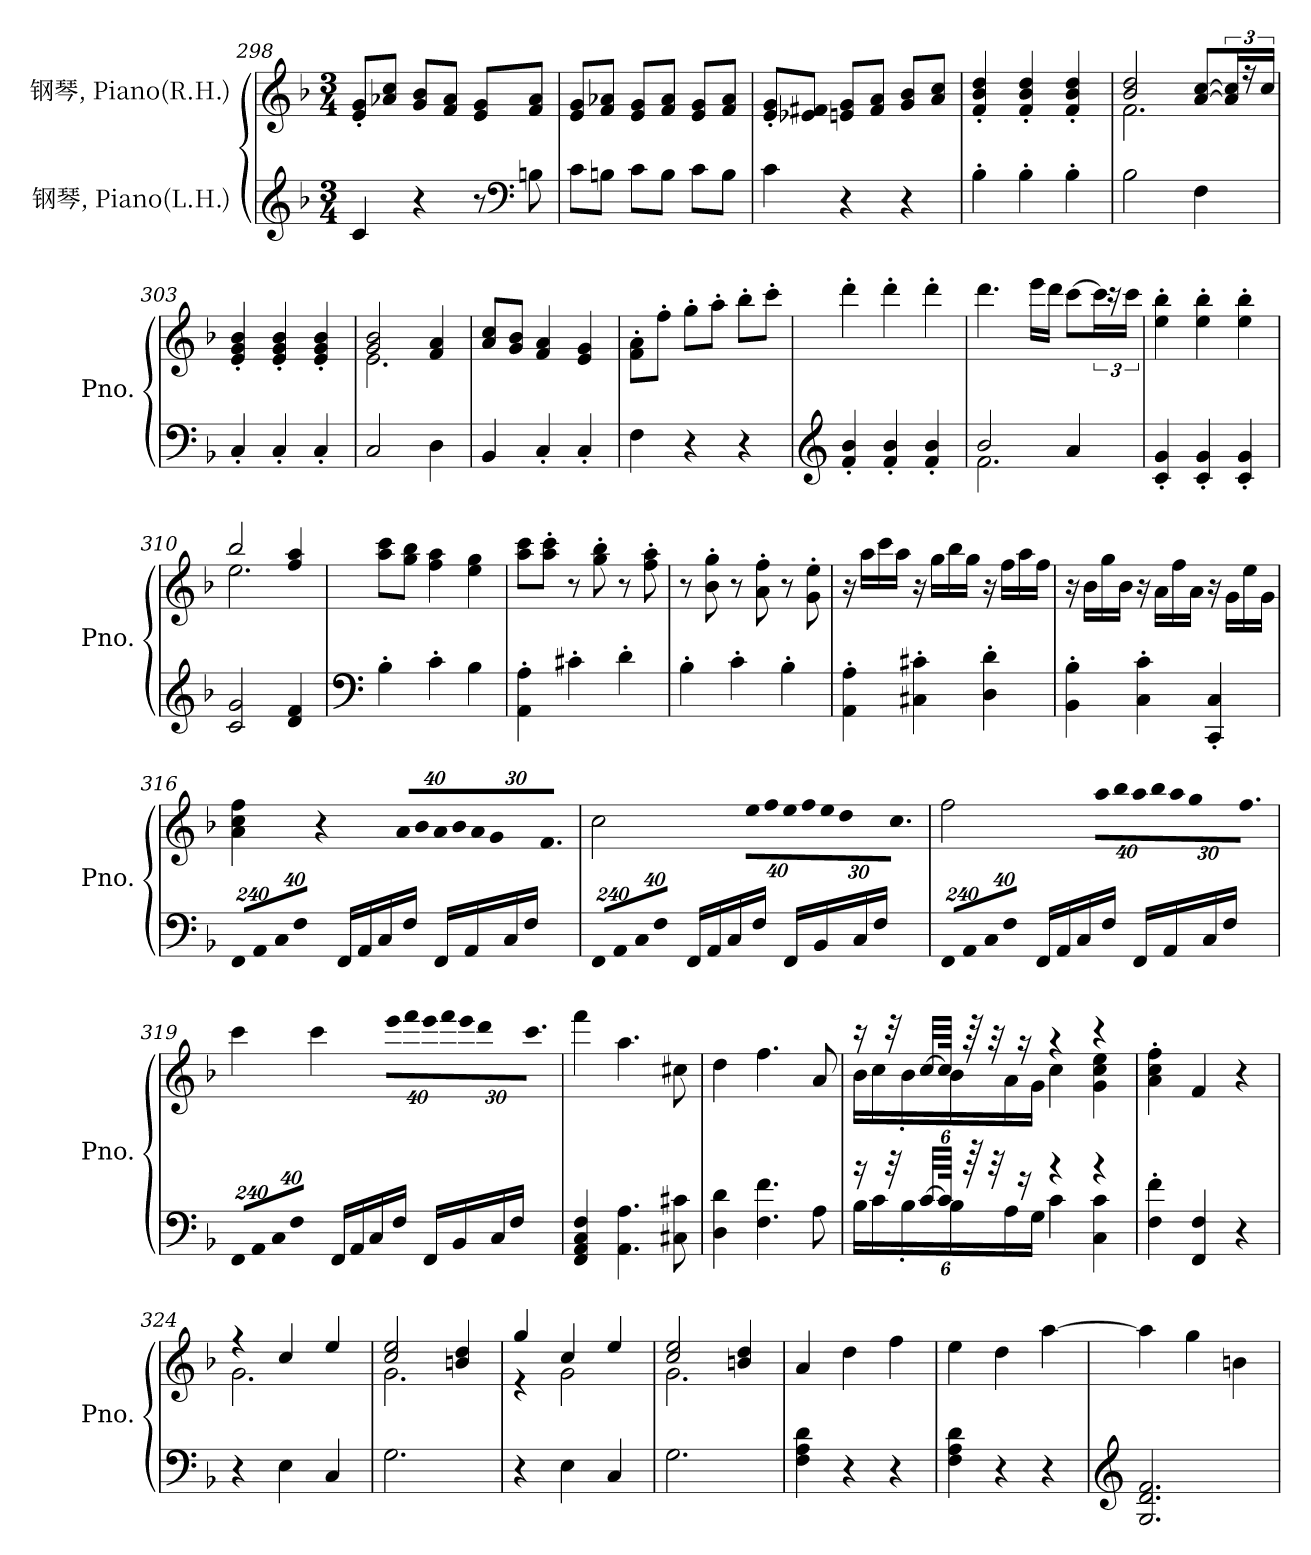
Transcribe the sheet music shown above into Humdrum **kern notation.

**kern	**kern
*part2	*part1
*staff2	*staff1
*I"钢琴, Piano(L.H.)	*I"钢琴, Piano(R.H.)
*I'Pno.	*I'Pno.
*clefG2	*clefG2
*k[b-]	*k[b-]
*M3/4	*M3/4
*MM122	*MM122
=298	=298
4c/	8e/' 8g/'L
*	*MM126
.	8a-X/ 8cc/J
*	*MM122
4r	8g/ 8b-/L
*	*MM118
.	8f/ 8a-/J
*	*MM122
8r	8e/ 8g/L
*clefF4	*
*	*MM114
8Bn\	8f/ 8a-/J
=299	=299
*	*MM118
8c\L	8e/ 8g/L
*	*MM126
8Bn\J	8f/ 8a-X/J
*	*MM122
8c\L	8e/ 8g/L
*	*MM126
8B\J	8f/ 8a-/J
*	*MM122
8c\L	8e/ 8g/L
*	*MM114
8B\J	8f/ 8a-/J
=300	=300
*	*MM98
4c\	8e/' 8g/'L
*	*MM126
.	8e-X/ 8f#X/J
*	*MM130
4r	8en/ 8g/L
*	*MM122
.	8f#/ 8a/J
*	*MM126
4r	8g/ 8b-/L
*	*MM122
.	8a/ 8cc/J
=301	=301
*	*MM114
4B-'\	4f/' 4b-/' 4dd/'
*	*MM118
4B-'\	4f/' 4b-/' 4dd/'
*	*MM108
4B-'\	4f/' 4b-/' 4dd/'
!!LO:LB:g=z
=302	=302
*	*MM118
*	*^
2B-\	2b-/ 2dd/	2.f\
*	*MM122	*
4F\	[8a/ [8cc/L	.
.	24a/] 24cc/]Jk	.
.	24r	.
*	*MM114	*
.	24cc/	.
*	*v	*v
=303	=303
*	*MM118
4C'/	4e/' 4g/' 4b-/'
*	*MM122
4C'/	4e/' 4g/' 4b-/'
*	*MM114
4C'/	4e/' 4g/' 4b-/'
=304	=304
*	*MM118
*	*^
2C/	2g/ 2b-/	2.e\
*	*MM122	*
4D\	4f/ 4a/	.
*	*v	*v
=305	=305
4BB-/	8a/ 8cc/L
*	*MM126
.	8g/ 8b-/J
*	*MM118
4C'/	4f/ 4a/
*	*MM114
4C'/	4e/ 4g/
=306	=306
*	*MM108
4F\	8f\' 8a\'L
*	*MM126
.	8ff'\J
*	*MM130
4r	8gg'\L
*	*MM122
.	8aa'\J
*	*MM118
4r	8bb-'\L
*	*MM114
.	8ccc'\J
=307	=307
*clefG2	*
4f/' 4b-/'	4ddd'\
*	*MM118
4f/' 4b-/'	4ddd'\
*	*MM108
4f/' 4b-/'	4ddd'\
!!LO:LB:g=z
=308	=308
*	*MM118
*^	*
2b-/	2.f\	4.ddd\
.	.	16eee\LL
.	.	16ddd\JJ
*	*	*MM122
4a/	.	[8ccc\L
.	.	24ccc\Jk]
.	.	24r
*	*	*MM114
.	.	24ccc\
*v	*v	*
=309	=309
*	*MM118
4c/' 4g/'	4ee\' 4bb-\'
*	*MM122
4c/' 4g/'	4ee\' 4bb-\'
*	*MM114
4c/' 4g/'	4ee\' 4bb-\'
=310	=310
*	*MM118
*	*^
2c/ 2g/	2bb-/	2.ee\
*	*MM122	*
4d/ 4f/	4ff/ 4aa/	.
*	*v	*v
=311	=311
*clefF4	*
4B-'\	8aa\ 8ccc\L
*	*MM126
.	8gg\ 8bb-\J
*	*MM122
4c'\	4ff\ 4aa\
*	*MM114
4B-\	4ee\ 4gg\
=312	=312
*	*MM118
4AA\' 4A\'	8aa\ 8ccc\L
*	*MM126
.	8aa\' 8ccc\'J
*	*MM130
4c#X'\	8r
*	*MM122
.	8gg\' 8bb-\'
*	*MM126
4d'\	8r
*	*MM118
.	8ff\' 8aa\'
=313	=313
*	*MM122
4B-'\	8r
*	*MM126
.	8b-\' 8gg\'
*	*MM130
4c'\	8r
*	*MM122
.	8a\' 8ff\'
*	*MM126
4B-'\	8r
*	*MM114
.	8g\' 8ee\'
!!LO:LB:g=z
=314	=314
*	*MM126
4AA\' 4A\'	16r
.	16aa\LL
*	*MM130
.	16ccc\
.	16aa\JJ
*	*MM126
4C#X\' 4c#X\'	16r
.	16gg\LL
*	*MM134
.	16bb-\
.	16gg\JJ
*	*MM130
4D\' 4d\'	16r
.	16ff\LL
*	*MM122
.	16aa\
.	16ff\JJ
=315	=315
*	*MM126
4BB-\' 4B-\'	16r
.	16b-\LL
*	*MM130
.	16gg\
.	16b-\JJ
*	*MM122
4C\' 4c\'	16r
.	16a\LL
*	*MM126
.	16ff\
.	16a\JJ
*	*MM122
4CC/' 4C/'	16r
.	16g\LL
*	*MM126
.	16ee\
.	16g\JJ
=316	=316
*Xbrackettup	*
*	*MM118
!LO:N:vis=16	!
1920%137FF/LL	4a\ 4cc\ 4ff\
!LO:N:vis=16	!
1920%137AA/	.
!LO:N:vis=32	!
640%23C/K	.
!LO:N:vis=16	!
1920%137F/JJ	.
*	*MM130
16FF/LL	4r
16AA/	.
16C/	.
16F/JJ	.
*	*Xbrackettup
*	*MM122
!	!LO:N:vis=32
16FF/LL	640%23a/LLL
!	!LO:N:vis=32
.	640%23b-/
16AA/	.
!	!LO:N:vis=32
.	640%23a/
!	!LO:N:vis=32
.	640%23b-/
16C/	.
!	!LO:N:vis=256%9
.	960%17a/K
!	!LO:N:vis=32
.	640%23g/
16F/JJ	.
!	!LO:N:vis=32.
.	1920%103f/JJJ
960ryy	.
!!LO:PB:g=z
=317	=317
!LO:N:vis=16	!
1920%137FF/LL	2cc\
!LO:N:vis=16	!
1920%137AA/	.
!LO:N:vis=32	!
640%23C/K	.
!LO:N:vis=16	!
1920%137F/JJ	.
16FF/LL	.
16AA/	.
16C/	.
16F/JJ	.
*	*MM122
!	!LO:N:vis=32
16FF/LL	640%23ee\LLL
!	!LO:N:vis=32
.	640%23ff\
16BB-/	.
!	!LO:N:vis=32
.	640%23ee\
!	!LO:N:vis=32
.	640%23ff\
16C/	.
!	!LO:N:vis=256%9
.	960%17ee\K
!	!LO:N:vis=32
.	640%23dd\
16F/JJ	.
!	!LO:N:vis=32.
.	1920%103cc\JJJ
960ryy	.
=318	=318
!LO:N:vis=16	!
1920%137FF/LL	2ff\
!LO:N:vis=16	!
1920%137AA/	.
!LO:N:vis=32	!
640%23C/K	.
!LO:N:vis=16	!
1920%137F/JJ	.
16FF/LL	.
16AA/	.
16C/	.
16F/JJ	.
*	*MM122
!	!LO:N:vis=32
16FF/LL	640%23aa\LLL
!	!LO:N:vis=32
.	640%23bb-\
16AA/	.
!	!LO:N:vis=32
.	640%23aa\
!	!LO:N:vis=32
.	640%23bb-\
16C/	.
!	!LO:N:vis=256%9
.	960%17aa\K
!	!LO:N:vis=32
.	640%23gg\
16F/JJ	.
!	!LO:N:vis=32.
.	1920%103ff\JJJ
960ryy	.
!!LO:LB:g=z
=319	=319
!LO:N:vis=16	!
1920%137FF/LL	4ccc\
!LO:N:vis=16	!
1920%137AA/	.
!LO:N:vis=32	!
640%23C/K	.
!LO:N:vis=16	!
1920%137F/JJ	.
*	*MM130
16FF/LL	4ccc\
16AA/	.
16C/	.
16F/JJ	.
*	*MM126
!	!LO:N:vis=32
16FF/LL	640%23eee\LLL
!	!LO:N:vis=32
.	640%23fff\
16BB-/	.
!	!LO:N:vis=32
.	640%23eee\
!	!LO:N:vis=32
.	640%23fff\
16C/	.
!	!LO:N:vis=256%9
.	960%17eee\K
!	!LO:N:vis=32
.	640%23ddd\
16F/JJ	.
!	!LO:N:vis=32.
.	1920%103ccc\JJJ
960ryy	.
=320	=320
*	*MM108
4FF/ 4AA/ 4C/ 4F/	4fff\
*	*MM118
4.AA\ 4.A\	4.aa\
*	*MM114
8C#X\ 8c#X\	8cc#X\
=321	=321
*	*MM118
4D\ 4d\	4dd\
*	*MM122
4.F\ 4.f\	4.ff\
*	*MM114
8A\	8a/
=322	=322
*	*MM118
*^	*^
16r	24B-\LL	16r	24b-\LL
.	24c\	.	24cc\
*	*	*MM122	*
32r	.	32r	.
.	24B-'\	.	24b-'\
[32c/LLL	.	[32cc/LLL	.
64c/JJJk]	24B-\	64cc/JJJk]	24b-\
64r	.	64r	.
32r	.	32r	.
.	24A\	.	24a\
*	*	*MM114	*
16r	.	16r	.
.	24G\JJ	.	24g\JJ
*	*	*MM118	*
4r	4c\	4r	4cc\
*	*	*MM104	*
4r	4C\ 4c\	4r	4g\ 4cc\ 4ee\
*v	*v	*	*
*	*v	*v
!!LO:LB:g=z
=323	=323
*	*MM98
4F\' 4f\'	4a\' 4cc\' 4ff\'
*	*MM108
4FF/ 4F/	4f/
*	*MM89
4r	4r
=324	=324
*	*MM108
*	*^
4r	4r	2.g\
*	*MM122	*
4E\	4cc/	.
*	*MM114	*
4C/	4ee/	.
=325	=325	=325
*	*MM122	*
2.G\	2cc/ 2ee/	2.g\
*	*MM114	*
.	4bn/ 4dd/	.
=326	=326	=326
*	*MM118	*
4r	4gg/	4r
*	*MM122	*
4E\	4cc/	2g\
*	*MM114	*
4C/	4ee/	.
=327	=327	=327
*	*MM122	*
2.G\	2cc/ 2ee/	2.g\
*	*MM108	*
.	4bn/ 4dd/	.
*	*v	*v
=328	=328
*	*MM114
4F\ 4A\ 4d\	4a/
*	*MM122
4r	4dd\
*	*MM118
4r	4ff\
=329	=329
*	*MM122
4F\ 4A\ 4d\	4ee\
*	*MM112
4r	4dd\
*	*MM108
4r	[4aa\
=330	=330
*clefG2	*
*	*MM114
2.G/ 2.d/ 2.f/	4aa\]
*	*MM122
.	4gg\
*	*MM118
.	4bn\
=	=
*-	*-
